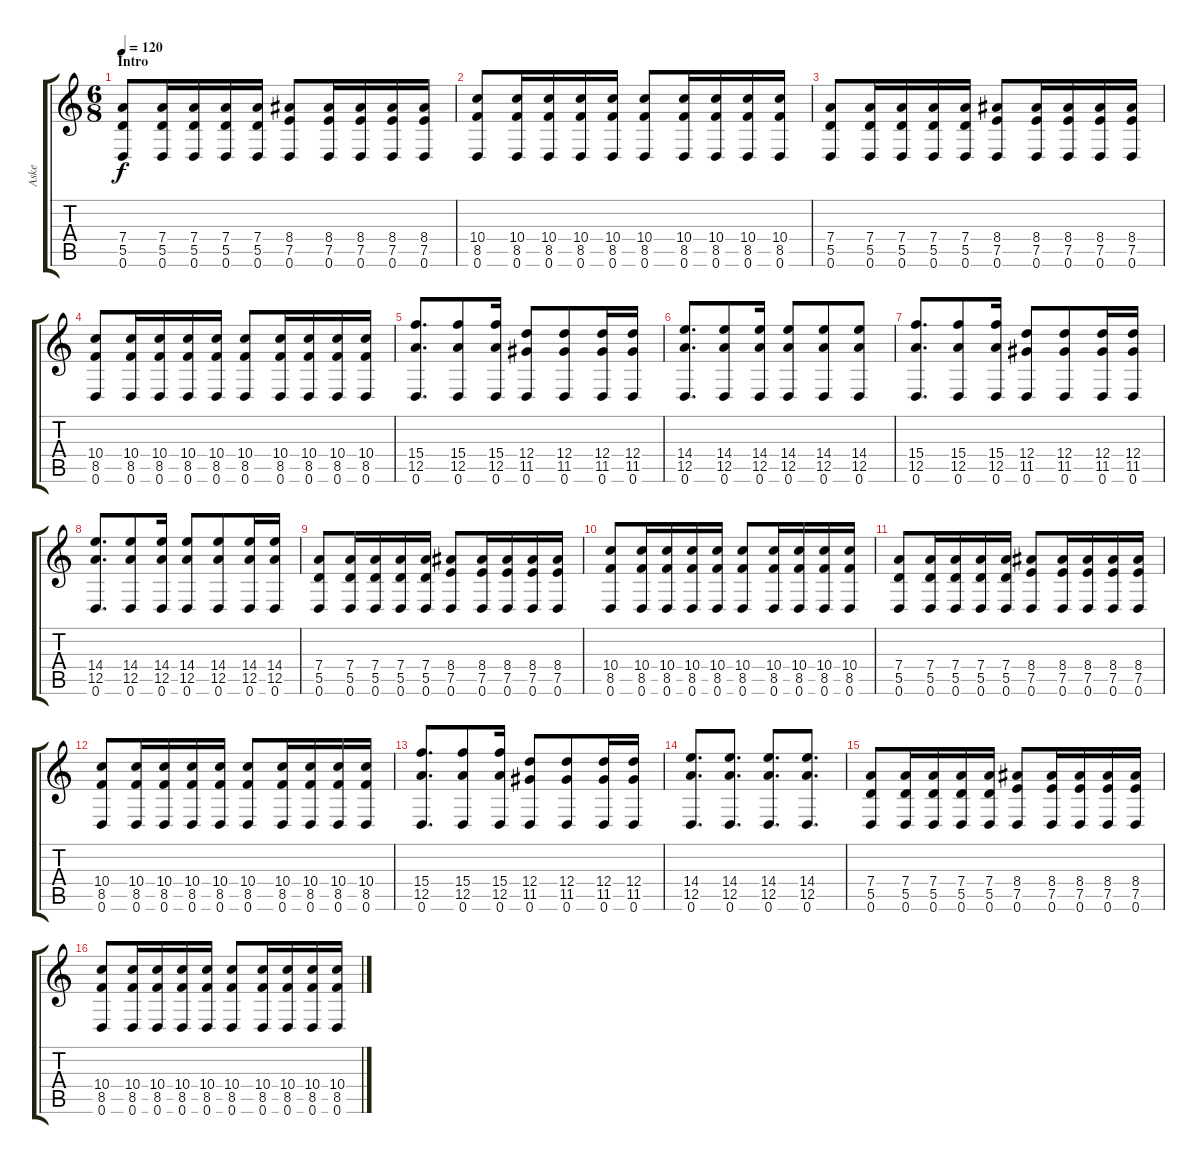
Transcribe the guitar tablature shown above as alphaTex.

\track ("Aske" "Aske") {instrument overdrivenguitar}
\staff {score tabs}
\tuning (E4 B3 G3 D3 A2 D2) {hide}
\ts (6 8)
\section ("" "Intro")
\tempo 120
\clef g2
\ks c
(7.4 5.5 0.6).8{dy f instrument overdrivenguitar} (7.4 5.5 0.6).16 (7.4 5.5 0.6).16 (7.4 5.5 0.6).16 (7.4 5.5 0.6).16 (8.4 7.5 0.6).8 (8.4 7.5 0.6).16 (8.4 7.5 0.6).16 (8.4 7.5 0.6).16 (8.4 7.5 0.6).16 |
(10.4 8.5 0.6).8 (10.4 8.5 0.6).16 (10.4 8.5 0.6).16 (10.4 8.5 0.6).16 (10.4 8.5 0.6).16 (10.4 8.5 0.6).8 (10.4 8.5 0.6).16 (10.4 8.5 0.6).16 (10.4 8.5 0.6).16 (10.4 8.5 0.6).16 |
(7.4 5.5 0.6).8 (7.4 5.5 0.6).16 (7.4 5.5 0.6).16 (7.4 5.5 0.6).16 (7.4 5.5 0.6).16 (8.4 7.5 0.6).8 (8.4 7.5 0.6).16 (8.4 7.5 0.6).16 (8.4 7.5 0.6).16 (8.4 7.5 0.6).16 |
(10.4 8.5 0.6).8 (10.4 8.5 0.6).16 (10.4 8.5 0.6).16 (10.4 8.5 0.6).16 (10.4 8.5 0.6).16 (10.4 8.5 0.6).8 (10.4 8.5 0.6).16 (10.4 8.5 0.6).16 (10.4 8.5 0.6).16 (10.4 8.5 0.6).16 |
(15.4 12.5 0.6).8{d} (15.4 12.5 0.6).8 (15.4 12.5 0.6).16 (12.4 11.5 0.6).8 (12.4 11.5 0.6).8 (12.4 11.5 0.6).16 (12.4 11.5 0.6).16 |
(14.4 12.5 0.6).8{d} (14.4 12.5 0.6).8 (14.4 12.5 0.6).16 (14.4 12.5 0.6).8 (14.4 12.5 0.6).8 (14.4 12.5 0.6).8 |
(15.4 12.5 0.6).8{d} (15.4 12.5 0.6).8 (15.4 12.5 0.6).16 (12.4 11.5 0.6).8 (12.4 11.5 0.6).8 (12.4 11.5 0.6).16 (12.4 11.5 0.6).16 |
(14.4 12.5 0.6).8{d} (14.4 12.5 0.6).8 (14.4 12.5 0.6).16 (14.4 12.5 0.6).8 (14.4 12.5 0.6).8 (14.4 12.5 0.6).16 (14.4 12.5 0.6).16 |
(7.4 5.5 0.6).8 (7.4 5.5 0.6).16 (7.4 5.5 0.6).16 (7.4 5.5 0.6).16 (7.4 5.5 0.6).16 (8.4 7.5 0.6).8 (8.4 7.5 0.6).16 (8.4 7.5 0.6).16 (8.4 7.5 0.6).16 (8.4 7.5 0.6).16 |
(10.4 8.5 0.6).8 (10.4 8.5 0.6).16 (10.4 8.5 0.6).16 (10.4 8.5 0.6).16 (10.4 8.5 0.6).16 (10.4 8.5 0.6).8 (10.4 8.5 0.6).16 (10.4 8.5 0.6).16 (10.4 8.5 0.6).16 (10.4 8.5 0.6).16 |
(7.4 5.5 0.6).8 (7.4 5.5 0.6).16 (7.4 5.5 0.6).16 (7.4 5.5 0.6).16 (7.4 5.5 0.6).16 (8.4 7.5 0.6).8 (8.4 7.5 0.6).16 (8.4 7.5 0.6).16 (8.4 7.5 0.6).16 (8.4 7.5 0.6).16 |
(10.4 8.5 0.6).8 (10.4 8.5 0.6).16 (10.4 8.5 0.6).16 (10.4 8.5 0.6).16 (10.4 8.5 0.6).16 (10.4 8.5 0.6).8 (10.4 8.5 0.6).16 (10.4 8.5 0.6).16 (10.4 8.5 0.6).16 (10.4 8.5 0.6).16 |
(15.4 12.5 0.6).8{d} (15.4 12.5 0.6).8 (15.4 12.5 0.6).16 (12.4 11.5 0.6).8 (12.4 11.5 0.6).8 (12.4 11.5 0.6).16 (12.4 11.5 0.6).16 |
(14.4 12.5 0.6).8{d} (14.4 12.5 0.6).8{d} (14.4 12.5 0.6).8{d} (14.4 12.5 0.6).8{d} |
(7.4 5.5 0.6).8 (7.4 5.5 0.6).16 (7.4 5.5 0.6).16 (7.4 5.5 0.6).16 (7.4 5.5 0.6).16 (8.4 7.5 0.6).8 (8.4 7.5 0.6).16 (8.4 7.5 0.6).16 (8.4 7.5 0.6).16 (8.4 7.5 0.6).16 |
(10.4 8.5 0.6).8 (10.4 8.5 0.6).16 (10.4 8.5 0.6).16 (10.4 8.5 0.6).16 (10.4 8.5 0.6).16 (10.4 8.5 0.6).8 (10.4 8.5 0.6).16 (10.4 8.5 0.6).16 (10.4 8.5 0.6).16 (10.4 8.5 0.6).16
